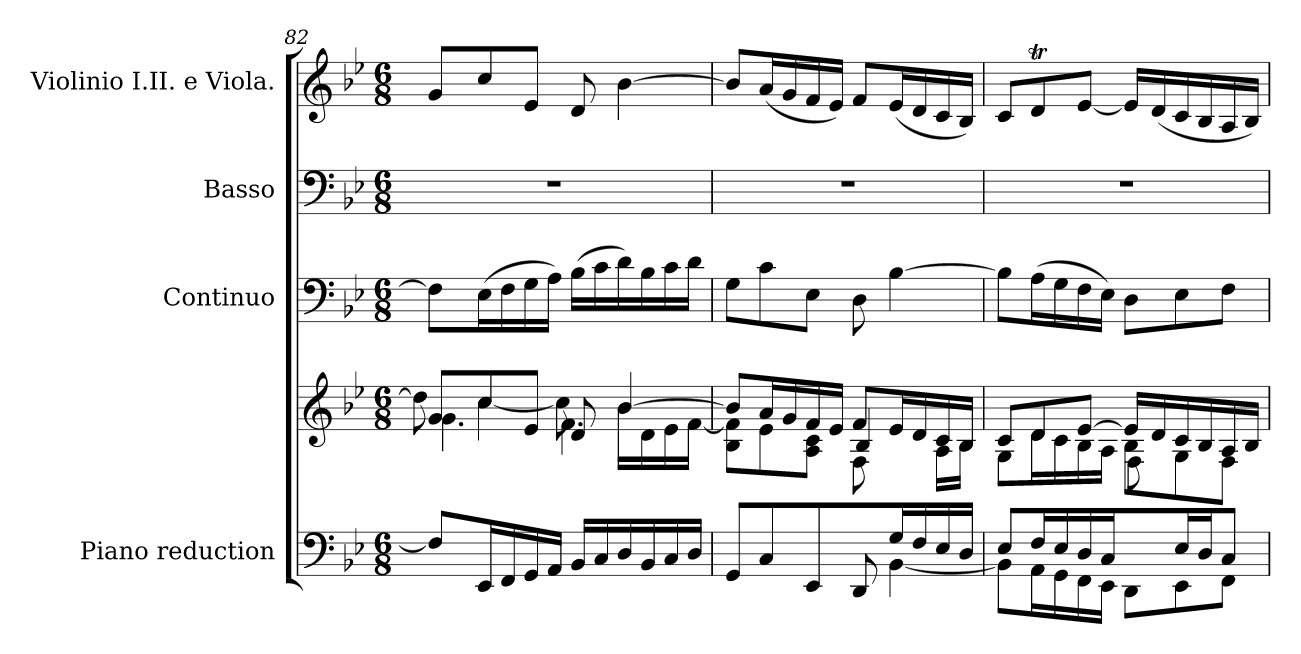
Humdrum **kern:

**kern	**kern	**kern	**kern	**kern
*part4	*part4	*part3	*part2	*part1
*staff5	*staff4	*staff3	*staff2	*staff1
*I"Piano reduction	*	*I"Continuo	*I"Basso	*I"Violinio I.II. e Viola.
*I'Pno	*	*	*	*
!!LO:PB:g=z
*clefF4	*clefG2	*clefF4	*clefF4	*clefG2
*k[b-e-]	*k[b-e-]	*k[b-e-]	*k[b-e-]	*k[b-e-]
*M6/8	*M6/8	*M6/8	*M6/8	*M6/8
=82	=82	=82	=82	=82
*	*^	*	*	*
*	*	*^	*	*	*
8F/L]	8g/L	8dd\]	4.g\	8F\L]	2.r	8g/L
16EE-/L	8cc/	[4cc\	.	(>16E-\L	.	8cc/
16FF/	.	.	.	16F\	.	.
16GG/	8e-/J	.	.	16G\	.	8e-/J
16AA/JJ	.	.	.	16A\JJ)	.	.
16BB-/LL	8d/	8cc\]	4.f\	(>16B-\LL	.	8d/
16C/	.	.	.	16c\	.	.
16D/	[4b-/	16b-\LL	.	16d\)	.	[4b-\
16BB-/	.	16d\	.	16B-\	.	.
16C/	.	16e-\	.	16c\	.	.
16D/JJ	.	[16f\JJ	.	16d\JJ	.	.
=83	=83	=83	=83	=83	=83	=83
*^	*	*	*	*	*	*
8GG/L	4.ryy	8b-/L]	8B-\ 8f\]L	4.ryy	8G\L	2.r	8b-/L]
8C/	.	16a/L	8e-\	.	8c\	.	(<16a/L
.	.	16g/	.	.	.	.	16g/
8EE-/J	.	16f/	8A\ 8c\J	.	8E-\J	.	16f/
.	.	16e-/JJ	.	.	.	.	16e-/JJ)
8ryy	8DD/	8f/L	4B-/	8F\L	8D\	.	8f/L
16G/L	[4BB-\	16e-/L	.	4ryy	[4B-\	.	(<16e-/L
16F/	.	16d/	.	.	.	.	16d/
16E-/	.	16c/	16A\LL	.	.	.	16c/
16D/JJ	.	16B-/JJ	16B-\JJ	.	.	.	16B-/JJ)
=84	=84	=84	=84	=84	=84	=84	=84
8E-/L	8BB-\L]	8c/L	8G\L	4.ryy	8B-\L]	2.r	8c/L
16F/L	16AA\L	8d/	16d\L	.	(>16A\L	.	8dt/
16E-/	16GG\	.	16c\	.	16G\	.	.
16D/	16FF\	[8e-/J	16B-\	.	16F\	.	[8e-/J
16C/JJ	16EE-\JJ	.	16A\JJ	.	16E-\JJ)	.	.
8ryy	8DD\L	16e-/LL]	8B-\L	8F\L	8D\L	.	16e-/LL]
.	.	16d/	.	.	.	.	(<16d/
16E-/L	8EE-\	16c/	8G\	4ryy	8E-\	.	16c/
16D/J	.	16B-/	.	.	.	.	16B-/
8C/J	8FF\J	16A/	8F\J	.	8F\J	.	16A/
.	.	16B-/JJ	.	.	.	.	16B-/JJ)
*v	*v	*	*	*	*	*	*
*	*v	*v	*v	*	*	*
=	=	=	=	=
*-	*-	*-	*-	*-
